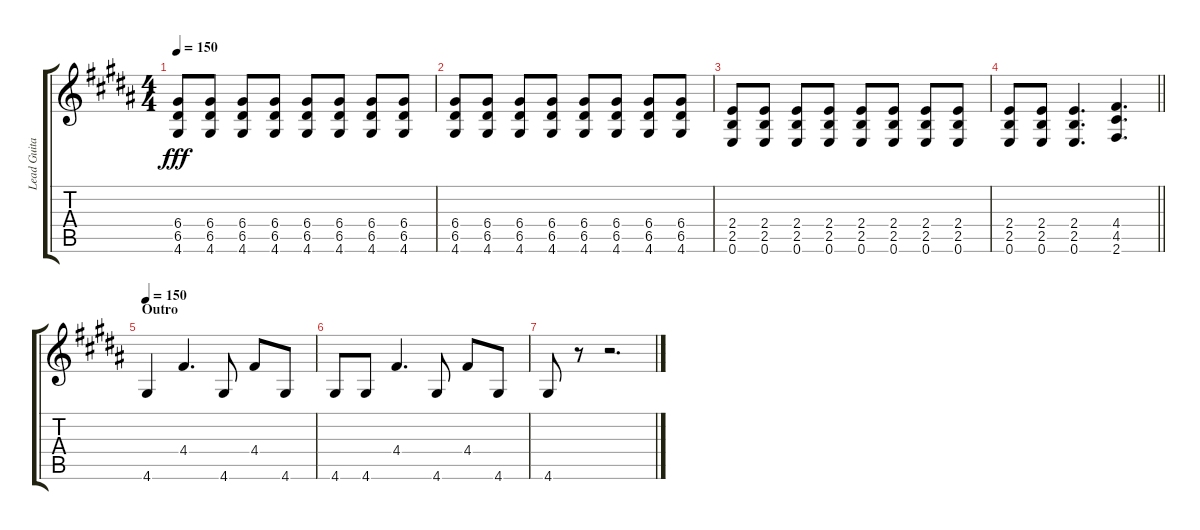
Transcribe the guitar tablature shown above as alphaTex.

\track ("Lead Guitar" "Lead Guita") {instrument overdrivenguitar}
\staff {score tabs}
\tuning (E4 B3 G3 D3 A2 E2) {hide}
\ts (4 4)
\tempo 150
\clef g2
\ks b
(6.4 6.5 4.6).8{dy fff} (6.4 6.5 4.6).8 (6.4 6.5 4.6).8 (6.4 6.5 4.6).8 (6.4 6.5 4.6).8 (6.4 6.5 4.6).8 (6.4 6.5 4.6).8 (6.4 6.5 4.6).8 |
(6.4 6.5 4.6).8 (6.4 6.5 4.6).8 (6.4 6.5 4.6).8 (6.4 6.5 4.6).8 (6.4 6.5 4.6).8 (6.4 6.5 4.6).8 (6.4 6.5 4.6).8 (6.4 6.5 4.6).8 |
(2.4 2.5 0.6).8 (2.4 2.5 0.6).8 (2.4 2.5 0.6).8 (2.4 2.5 0.6).8 (2.4 2.5 0.6).8 (2.4 2.5 0.6).8 (2.4 2.5 0.6).8 (2.4 2.5 0.6).8 |
\barLineRight lightlight
(2.4 2.5 0.6).8 (2.4 2.5 0.6).8 (2.4 2.5 0.6).4{d} (4.4 4.5 2.6).4{d volume 16} |
\section ("" "Outro")
\tempo 150
4.6.4 4.4.4{d} 4.6.8 4.4.8 4.6.8 |
4.6.8 4.6.8 4.4.4{d} 4.6.8 4.4.8 4.6.8 |
4.6.8 r.8 r.2{d}
